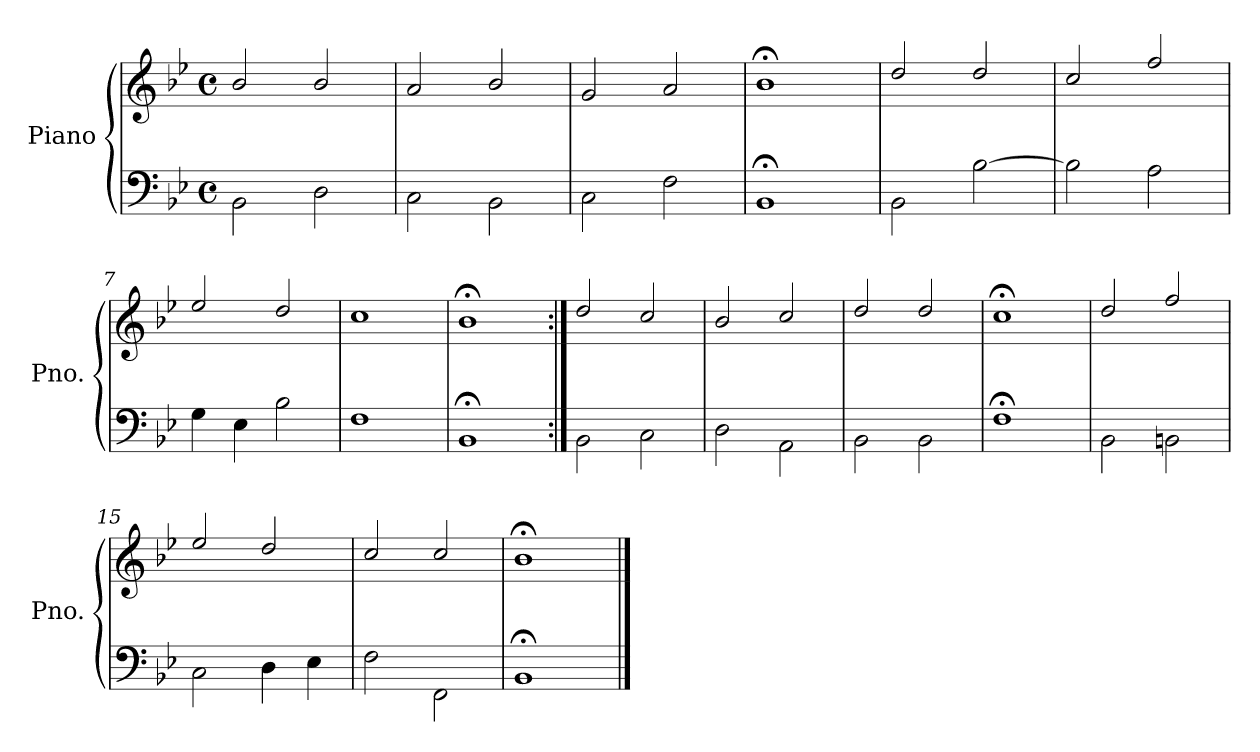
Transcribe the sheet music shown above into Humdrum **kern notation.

**kern	**kern
*part1	*part1
*staff2	*staff1
*I"Piano	*
*I'Pno.	*
*clefF4	*clefG2
*k[b-e-]	*k[b-e-]
*B-:	*B-:
*M4/4	*M4/4
*met(c)	*met(c)
=1	=1
2BB-\	2b-/
2D\	2b-/
=2	=2
2C\	2a/
2BB-\	2b-/
=3	=3
2C\	2g/
2F\	2a/
=4	=4
1BB-;	1b-;<
=5	=5
2BB-\	2dd/
[<2B-\	2dd/
=6	=6
2B-\]	2cc/
2A\	2ff/
=7	=7
4G\	2ee-/
4E-\	.
2B-\	2dd/
=8	=8
1F	1cc
=9	=9
1BB-;	1b-;<
!!LO:PB:g=z
=10:|!	=10:|!
2BB-\	2dd/
2C\	2cc/
=11	=11
2D\	2b-/
2AA\	2cc/
=12	=12
2BB-\	2dd/
2BB-\	2dd/
=13	=13
1F;	1cc;<
=14	=14
2BB-\	2dd/
2BBn\	2ff/
=15	=15
2C\	2ee-/
4D\	2dd/
4E-\	.
=16	=16
2F\	2cc/
2FF\	2cc/
=17	=17
1BB-;	1b-;<
==	==
*-	*-
